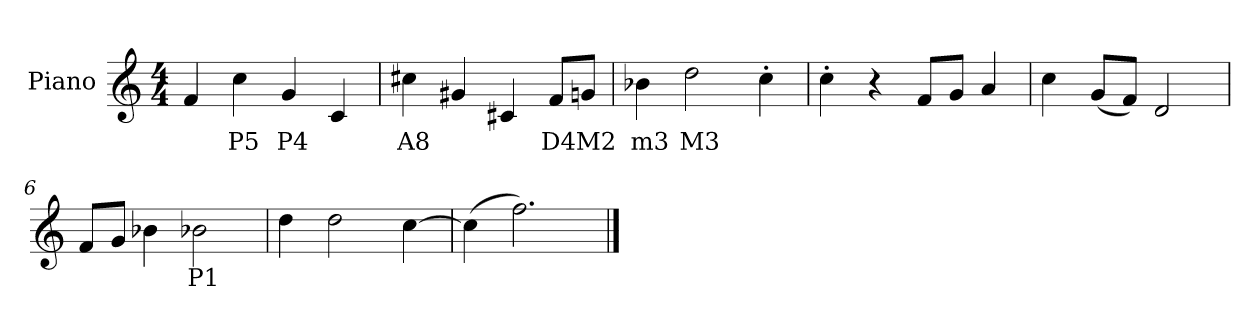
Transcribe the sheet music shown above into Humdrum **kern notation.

**kern	**text
*part1	*part1
*staff1	*staff1
*I"Piano	*
*I'Pno.	*
*clefG2	*
*k[]	*
*M4/4	*
=1	=1
4f/	.
!	!LO:LY:b
4cc\	P5
!	!LO:LY:b
4g/	P4
4c/	.
=2	=2
!	!LO:LY:b
4cc#X\	A8
4g#X/	.
4c#X/	.
!	!LO:LY:b
8f/L	D4
!	!LO:LY:b
8gn/J	M2
=3	=3
!	!LO:LY:b
4b-X\	m3
!	!LO:LY:b
2dd\	M3
4cc'\	.
=4	=4
4cc'\	.
4r	.
8f/L	.
8g/J	.
4a/	.
!!LO:LB:g=z
=5	=5
4cc\	.
(8g/L	.
8f/J)	.
2d/	.
=6	=6
8f/L	.
8g/J	.
4b-X\	.
!	!LO:LY:b
2b-X\	P1
=7	=7
4dd\	.
2dd\	.
[4cc\	.
=8	=8
(4cc\]	.
2.ff\)	.
==	==
*-	*-
